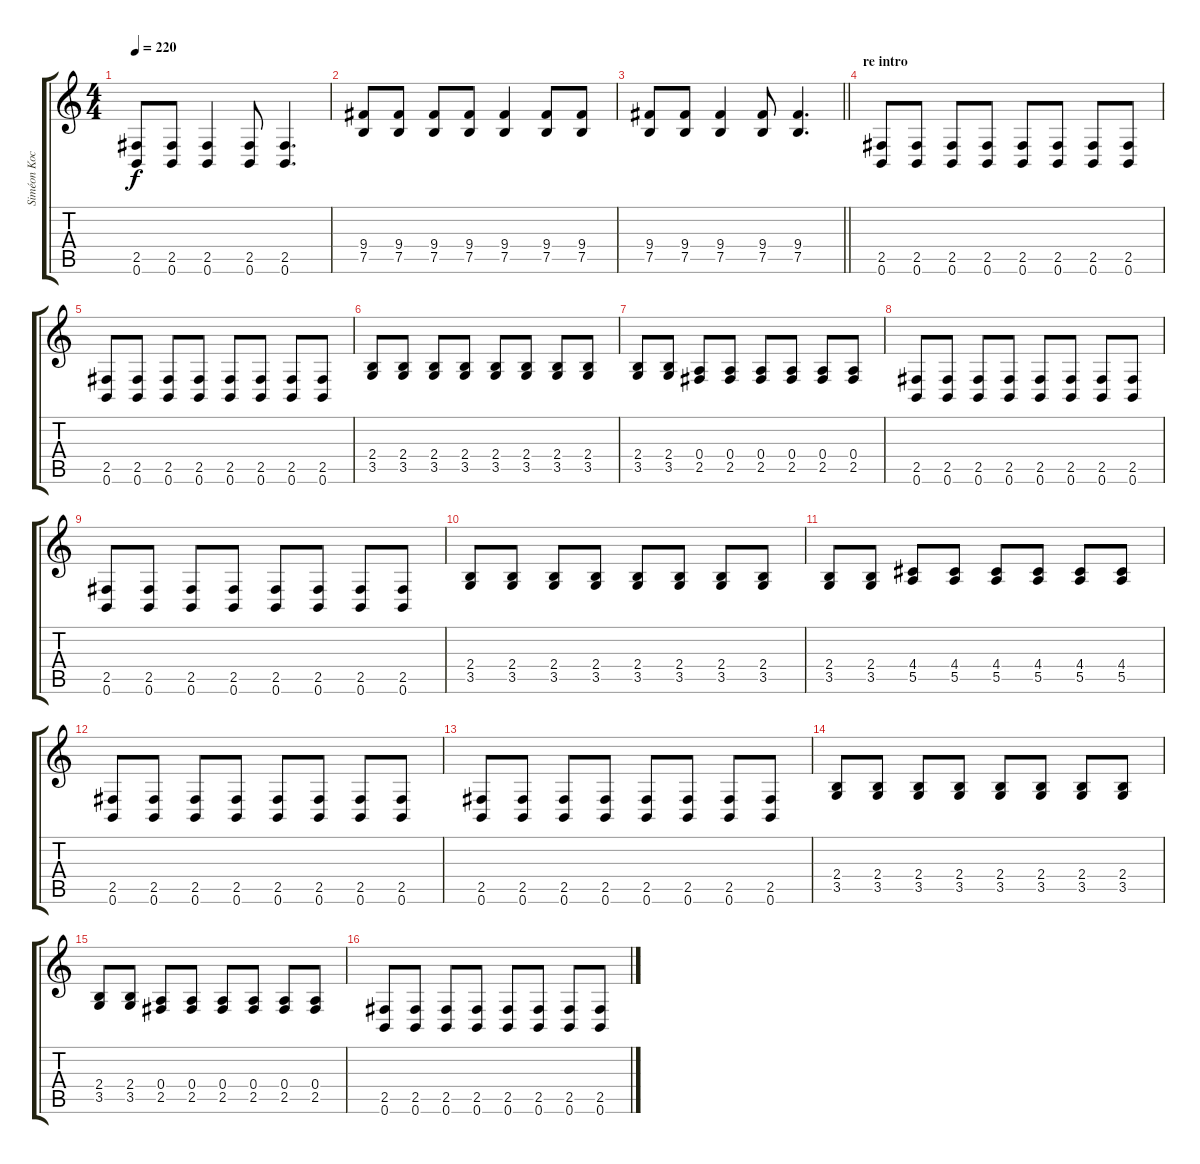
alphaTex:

\track ("Siméon Koch" "Siméon Koc") {instrument distortionguitar}
\staff {score tabs}
\tuning (B3 Gb3 D3 A2 E2 B1) {hide}
\ts (4 4)
\tempo 220
\clef g2
\ks c
(2.5 0.6).8{dy f} (2.5 0.6).8 (2.5 0.6).4 (2.5 0.6).8 (2.5 0.6).4{d} |
(9.4 7.5).8 (9.4 7.5).8 (9.4 7.5).8 (9.4 7.5).8 (9.4 7.5).4 (9.4 7.5).8 (9.4 7.5).8 |
\barLineRight lightlight
(9.4 7.5).8 (9.4 7.5).8 (9.4 7.5).4 (9.4 7.5).8 (9.4 7.5).4{d} |
\section ("" "re intro")
(2.5 0.6).8 (2.5 0.6).8 (2.5 0.6).8 (2.5 0.6).8 (2.5 0.6).8 (2.5 0.6).8 (2.5 0.6).8 (2.5 0.6).8 |
(2.5 0.6).8 (2.5 0.6).8 (2.5 0.6).8 (2.5 0.6).8 (2.5 0.6).8 (2.5 0.6).8 (2.5 0.6).8 (2.5 0.6).8 |
(2.4 3.5).8 (2.4 3.5).8 (2.4 3.5).8 (2.4 3.5).8 (2.4 3.5).8 (2.4 3.5).8 (2.4 3.5).8 (2.4 3.5).8 |
(2.4 3.5).8 (2.4 3.5).8 (0.4 2.5).8 (0.4 2.5).8 (0.4 2.5).8 (0.4 2.5).8 (0.4 2.5).8 (0.4 2.5).8 |
(2.5 0.6).8 (2.5 0.6).8 (2.5 0.6).8 (2.5 0.6).8 (2.5 0.6).8 (2.5 0.6).8 (2.5 0.6).8 (2.5 0.6).8 |
(2.5 0.6).8 (2.5 0.6).8 (2.5 0.6).8 (2.5 0.6).8 (2.5 0.6).8 (2.5 0.6).8 (2.5 0.6).8 (2.5 0.6).8 |
(2.4 3.5).8 (2.4 3.5).8 (2.4 3.5).8 (2.4 3.5).8 (2.4 3.5).8 (2.4 3.5).8 (2.4 3.5).8 (2.4 3.5).8 |
(2.4 3.5).8 (2.4 3.5).8 (4.4 5.5).8 (4.4 5.5).8 (4.4 5.5).8 (4.4 5.5).8 (4.4 5.5).8 (4.4 5.5).8 |
(2.5 0.6).8 (2.5 0.6).8 (2.5 0.6).8 (2.5 0.6).8 (2.5 0.6).8 (2.5 0.6).8 (2.5 0.6).8 (2.5 0.6).8 |
(2.5 0.6).8 (2.5 0.6).8 (2.5 0.6).8 (2.5 0.6).8 (2.5 0.6).8 (2.5 0.6).8 (2.5 0.6).8 (2.5 0.6).8 |
(2.4 3.5).8 (2.4 3.5).8 (2.4 3.5).8 (2.4 3.5).8 (2.4 3.5).8 (2.4 3.5).8 (2.4 3.5).8 (2.4 3.5).8 |
(2.4 3.5).8 (2.4 3.5).8 (0.4 2.5).8 (0.4 2.5).8 (0.4 2.5).8 (0.4 2.5).8 (0.4 2.5).8 (0.4 2.5).8 |
(2.5 0.6).8 (2.5 0.6).8 (2.5 0.6).8 (2.5 0.6).8 (2.5 0.6).8 (2.5 0.6).8 (2.5 0.6).8 (2.5 0.6).8
